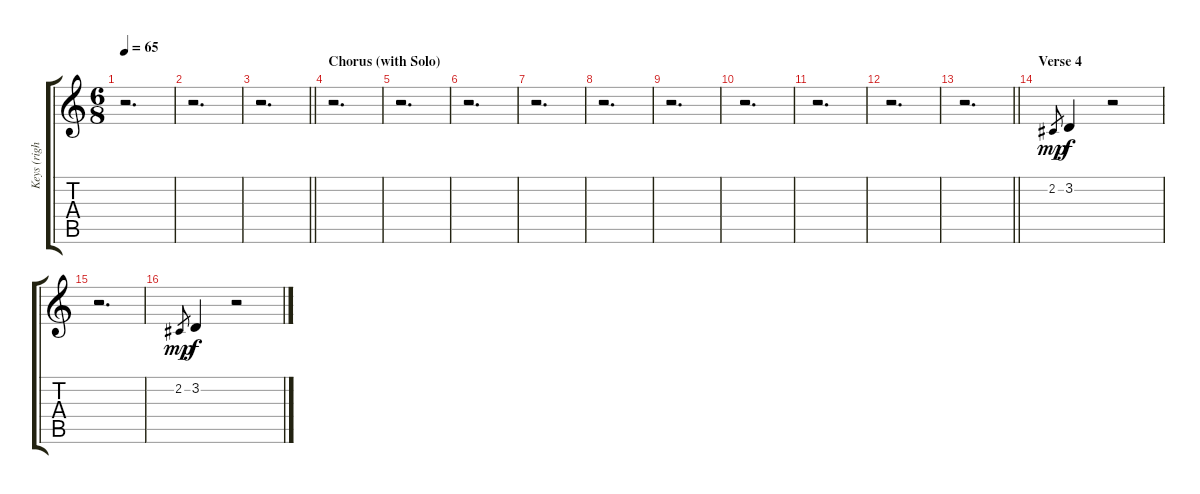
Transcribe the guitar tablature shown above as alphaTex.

\track ("Keys (right hand)" "Keys (righ") {instrument rockorgan}
\staff {score tabs}
\tuning (E4 B3 G3 D3 A2 E2) {hide}
\ts (6 8)
\tempo 65
\clef g2
\ks c
r.2{d dy mp} |
r.2{d} |
\barLineRight lightlight
r.2{d} |
\section ("" "Chorus (with Solo)")
r.2{d} |
r.2{d} |
r.2{d} |
r.2{d} |
r.2{d} |
r.2{d} |
r.2{d} |
r.2{d} |
r.2{d} |
\barLineRight lightlight
r.2{d} |
\section ("" "Verse 4")
2.2.8{gr} 3.2.4{dy f} r.2 |
r.2{d} |
2.2.8{gr dy mp} 3.2.4{dy f} r.2
